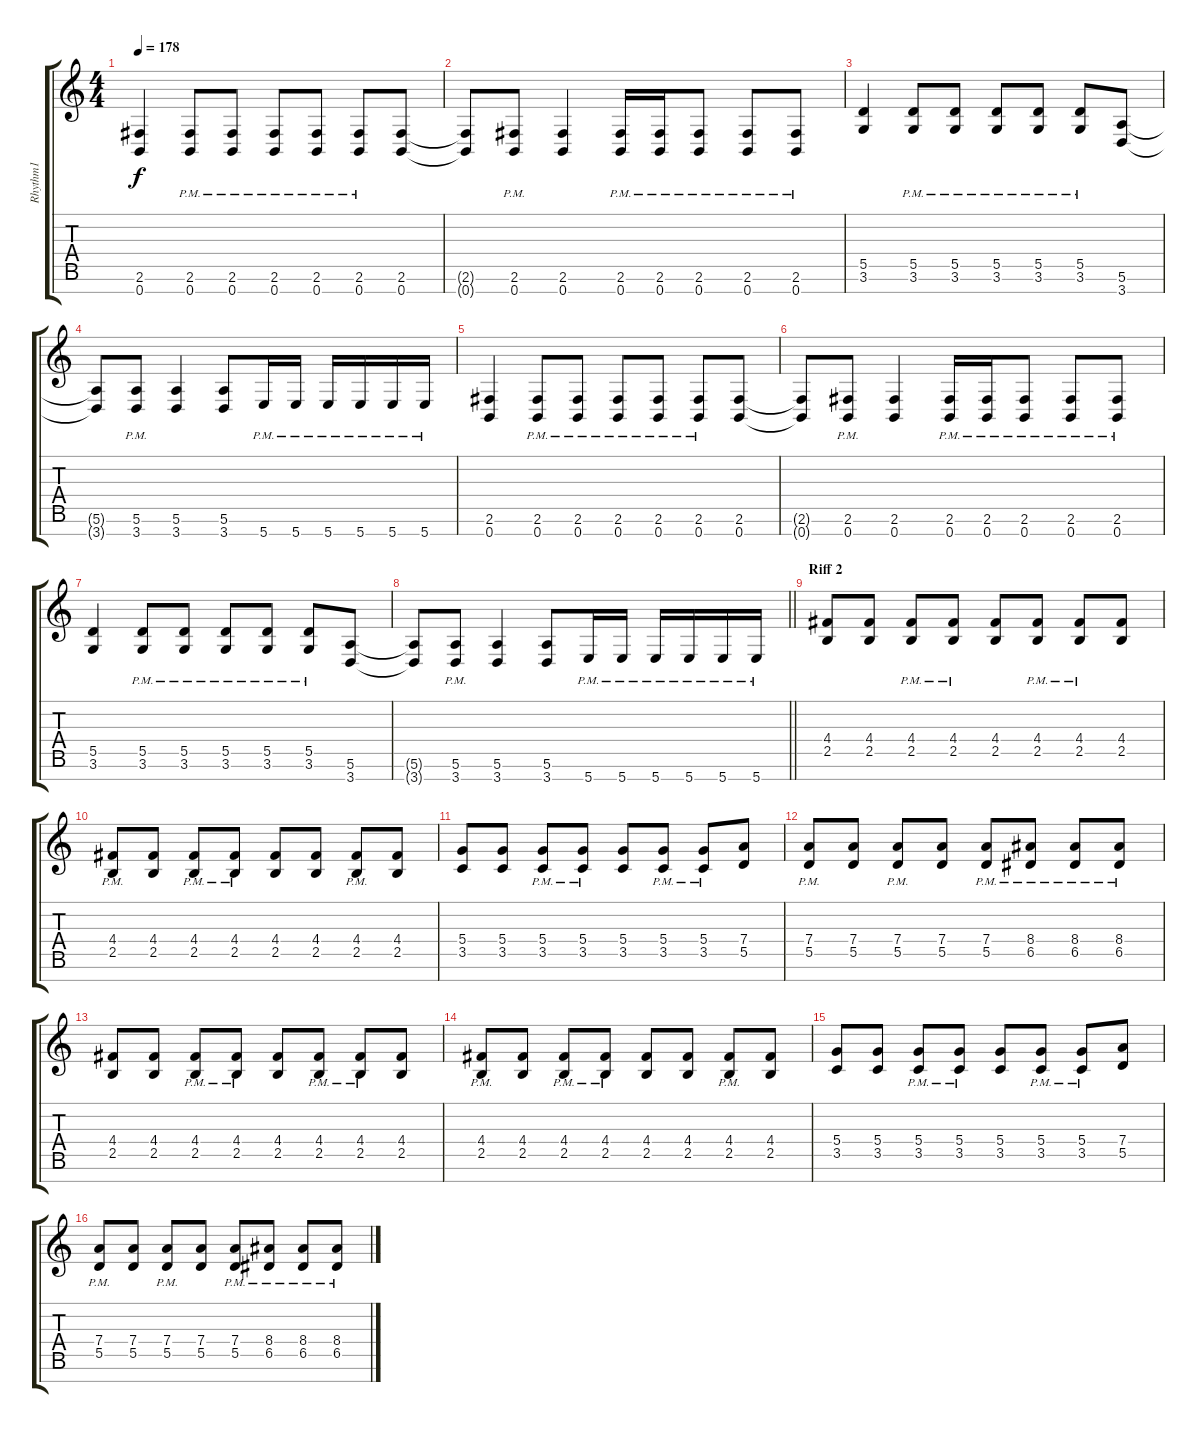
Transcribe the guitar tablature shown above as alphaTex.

\track ("Rhythm1" "Rhythm1") {instrument distortionguitar}
\staff {score tabs}
\tuning (E4 B3 G3 D3 A2 E2 B1) {hide}
\ts (4 4)
\tempo 178
\clef g2
\ks c
(2.6 0.7).4{dy f} (2.6{pm} 0.7{pm}).8 (2.6{pm} 0.7{pm}).8 (2.6{pm} 0.7{pm}).8 (2.6{pm} 0.7{pm}).8 (2.6{pm} 0.7{pm}).8 (2.6 0.7).8 |
(2.6{t} 0.7{t}).8 (2.6{pm} 0.7{pm}).8 (2.6 0.7).4 (2.6{pm} 0.7{pm}).16 (2.6{pm} 0.7{pm}).16 (2.6{pm} 0.7{pm}).8 (2.6{pm} 0.7{pm}).8 (2.6{pm} 0.7{pm}).8 |
(5.5 3.6).4 (5.5{pm} 3.6{pm}).8 (5.5{pm} 3.6{pm}).8 (5.5{pm} 3.6{pm}).8 (5.5{pm} 3.6{pm}).8 (5.5{pm} 3.6{pm}).8 (5.6 3.7).8 |
(5.6{t} 3.7{t}).8 (5.6{pm} 3.7{pm}).8 (5.6 3.7).4 (5.6 3.7).8 5.7{pm}.16 5.7{pm}.16 5.7{pm}.16 5.7{pm}.16 5.7{pm}.16 5.7{pm}.16 |
(2.6 0.7).4 (2.6{pm} 0.7{pm}).8 (2.6{pm} 0.7{pm}).8 (2.6{pm} 0.7{pm}).8 (2.6{pm} 0.7{pm}).8 (2.6{pm} 0.7{pm}).8 (2.6 0.7).8 |
(2.6{t} 0.7{t}).8 (2.6{pm} 0.7{pm}).8 (2.6 0.7).4 (2.6{pm} 0.7{pm}).16 (2.6{pm} 0.7{pm}).16 (2.6{pm} 0.7{pm}).8 (2.6{pm} 0.7{pm}).8 (2.6{pm} 0.7{pm}).8 |
(5.5 3.6).4 (5.5{pm} 3.6{pm}).8 (5.5{pm} 3.6{pm}).8 (5.5{pm} 3.6{pm}).8 (5.5{pm} 3.6{pm}).8 (5.5{pm} 3.6{pm}).8 (5.6 3.7).8 |
\barLineRight lightlight
(5.6{t} 3.7{t}).8 (5.6{pm} 3.7{pm}).8 (5.6 3.7).4 (5.6 3.7).8 5.7{pm}.16 5.7{pm}.16 5.7{pm}.16 5.7{pm}.16 5.7{pm}.16 5.7{pm}.16 |
\section ("" "Riff 2")
(4.4 2.5).8 (4.4 2.5).8 (4.4{pm} 2.5{pm}).8 (4.4{pm} 2.5{pm}).8 (4.4 2.5).8 (4.4{pm} 2.5{pm}).8 (4.4{pm} 2.5{pm}).8 (4.4 2.5).8 |
(4.4{pm} 2.5{pm}).8 (4.4 2.5).8 (4.4{pm} 2.5{pm}).8 (4.4{pm} 2.5{pm}).8 (4.4 2.5).8 (4.4 2.5).8 (4.4{pm} 2.5{pm}).8 (4.4 2.5).8 |
(5.4 3.5).8 (5.4 3.5).8 (5.4{pm} 3.5{pm}).8 (5.4{pm} 3.5{pm}).8 (5.4 3.5).8 (5.4{pm} 3.5{pm}).8 (5.4{pm} 3.5{pm}).8 (7.4 5.5).8 |
(7.4{pm} 5.5{pm}).8 (7.4 5.5).8 (7.4{pm} 5.5{pm}).8 (7.4 5.5).8 (7.4{pm} 5.5{pm}).8 (8.4{pm} 6.5{pm}).8 (8.4{pm} 6.5{pm}).8 (8.4{pm} 6.5{pm}).8 |
(4.4 2.5).8 (4.4 2.5).8 (4.4{pm} 2.5{pm}).8 (4.4{pm} 2.5{pm}).8 (4.4 2.5).8 (4.4{pm} 2.5{pm}).8 (4.4{pm} 2.5{pm}).8 (4.4 2.5).8 |
(4.4{pm} 2.5{pm}).8 (4.4 2.5).8 (4.4{pm} 2.5{pm}).8 (4.4{pm} 2.5{pm}).8 (4.4 2.5).8 (4.4 2.5).8 (4.4{pm} 2.5{pm}).8 (4.4 2.5).8 |
(5.4 3.5).8 (5.4 3.5).8 (5.4{pm} 3.5{pm}).8 (5.4{pm} 3.5{pm}).8 (5.4 3.5).8 (5.4{pm} 3.5{pm}).8 (5.4{pm} 3.5{pm}).8 (7.4 5.5).8 |
(7.4{pm} 5.5{pm}).8 (7.4 5.5).8 (7.4{pm} 5.5{pm}).8 (7.4 5.5).8 (7.4{pm} 5.5{pm}).8 (8.4{pm} 6.5{pm}).8 (8.4{pm} 6.5{pm}).8 (8.4{pm} 6.5{pm}).8
